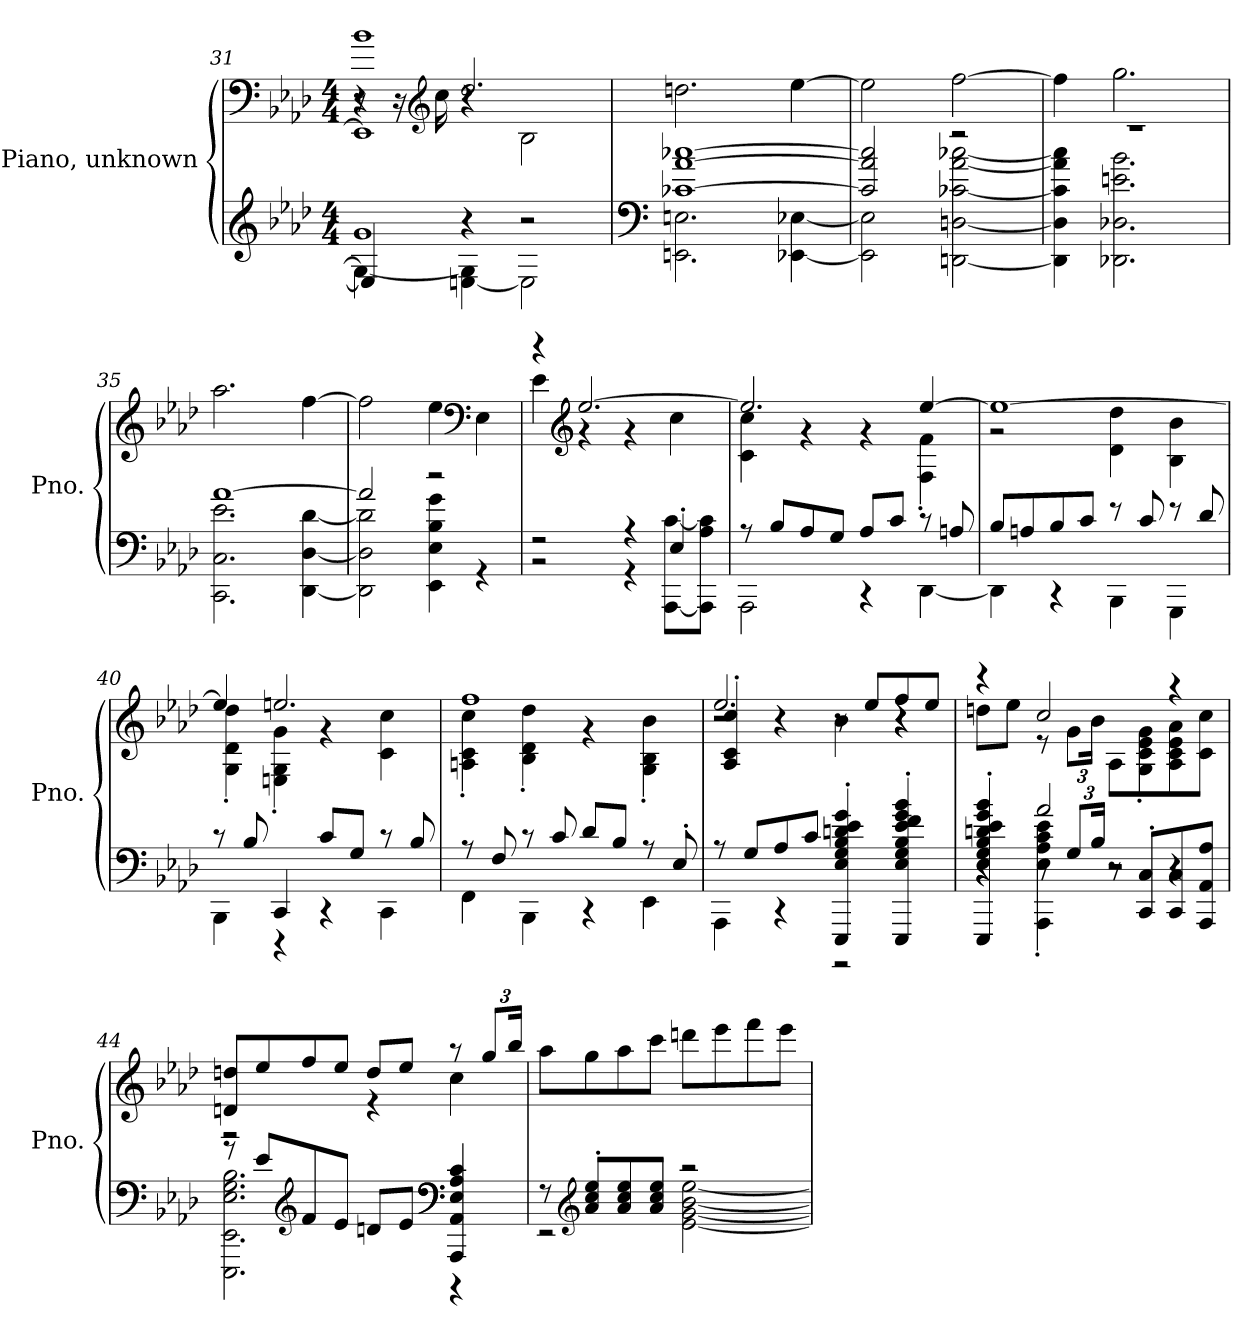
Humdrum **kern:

**kern	**kern
*part1	*part1
*staff2	*staff1
*I"Piano, unknown	*
*I'Pno.	*
*clefG2	*clefF4
*k[b-e-a-d-]	*k[b-e-a-d-]
*M4/4	*M4/4
=31	=31
*^	*^
*	*^	*	*^
*	*	*	*	*	*^
1g	4G\_	4E/]	4r	8r	1b-	1EE]
.	.	.	.	16r	.	.
*	*	*	*clefG2	*	*	*
.	.	.	.	16cc\	.	.
.	[4En\ 4G\]	4r	2.dd-/	4r	.	.
.	2E\]	2r	.	2B-\	.	.
*v	*v	*v	*	*	*	*
*	*v	*v	*v	*v
=32	=32
*clefF4	*
*^	*
[1c-X [1a- [1cc-X	2.EEn\ 2.En\	2.ddn\
.	[4EE-X\ [4E-X\	[4ee-\
=33	=33	=33
2c-/] 2a-/] 2cc-/]	2EE-\] 2E-\]	2ee-\]
2r	[2DDn\ [2Dn\ [2c-X\ [2a-\ [2cc-X\	[2ff\
!!LO:LB:g=z
=34	=34	=34
1r	4DD\] 4D\] 4c-\] 4a-\] 4cc-\]	4ff\]
.	2.DD-X\ 2.D-X\ 2.en\ 2.b-\	2.gg\
=35	=35	=35
[1a-	2.CC\ 2.C\ 2.e-\	2.aa-\
.	[4DD-\ [4D-\ [4d-\	[4ff\
=36	=36	=36
2a-/]	2DD-\] 2D-\] 2d-\]	2ff\]
2r	4EE-\ 4E-\ 4B-\ 4g\	4ee-\
*	*	*clefF4
.	4r	4E-\
=37	=37	=37
*	*	*^
2r	2r	4r	4e-\
*	*	*clefG2	*
.	.	[2.ee-/	4r
4r	4r	.	4r
4E-'/	[8AAA-\ [8c\L	.	4cc\
.	8AAA-\] 8A-\ 8c\]J	.	.
=38	=38	=38	=38
8r	2AAA-\	2.ee-/]	4c\ 4cc\
8B-/L	.	.	.
8A-/	.	.	4r
8G/J	.	.	.
8A-/L	4r	.	4r
8c/J	.	.	.
8r	[4DD-\	[4ee-/	4F\' 4f\'
8An/	.	.	.
!!LO:LB:g=z	!!
=39	=39	=39	=39
8B-/L	4DD-\]	1ee-_	2r
8An/	.	.	.
8B-/	4r	.	.
8c/J	.	.	.
8r	4BBB-\	.	4d-\ 4dd-\
8c/	.	.	.
8r	4GGG\	.	4B-\ 4b-\
8d-/	.	.	.
=40	=40	=40	=40
8r	4BBB-\	4ee-/]	4G\' 4d-\' 4dd-\'
8B-/	.	.	.
4CC/	4r	2.een/	4En\' 4G\' 4g\'
8c/L	4r	.	4r
8G/J	.	.	.
8r	4CC\	.	4c\ 4cc\
8B-/	.	.	.
=41	=41	=41	=41
8r	4FF\	1ff	4An\' 4c\' 4cc\'
8F/	.	.	.
8r	4BBB-\	.	4B-\' 4d-\' 4dd-\'
8c/	.	.	.
8d-/L	4r	.	4r
8B-/J	.	.	.
8r	4EE-\	.	4G\' 4B-\' 4b-\'
8E-'/	.	.	.
=42	=42	=42	=42
*	*	*	*^
8r	4AAA-\	2.ee-/	2r	4A-/' 4c/' 4cc/'
8G/L	.	.	.	.
8A-/	4r	.	.	4r
8c/J	.	.	.	.
4EEE-/' 4E-/' 4G/' 4B-/' 4dn/' 4e-/' 4g/'	2r	.	4b-\	8r
.	.	.	.	8ee-/L
4EEE-/' 4E-/' 4G/' 4B-/' 4e-/' 4f/' 4g/' 4b-/'	.	4r	4r	8ff/
.	.	.	.	8ee-/J
*	*	*	*v	*v
!!LO:LB:g=z
=43	=43	=43	=43
*	*^	*	*
4r	4r	4EEE-/' 4E-/' 4G/' 4B-/' 4dn/' 4e-/' 4g/' 4b-/'	4r	8ddn\L
.	.	.	.	8ee-\J
2a-/	4AAA-\' 4E-\' 4A-\' 4c\' 4e-\'	8r	2cc/	8r
*	*	*Xbrackettup	*	*Xbrackettup
.	.	12G/L	.	12g\L
.	.	24B-/Jk	.	24b-\Jk
.	2r	8r	.	8A-\L
.	.	8CC/' 8C/'L	.	8G\' 8c\' 8e-\' 8g\'
4r	.	8CC/ 8C/	4r	8A-\ 8c\ 8e-\ 8a-\
.	.	8AAA-/ 8AA-/ 8A-/J	.	8c\ 8cc\J
*	*v	*v	*	*
=44	=44	=44	=44
8r	2.EEE-\ 2.EE-\ 2.E-\ 2.G\ 2.B-\	8dn/ 8ddn/L	2r
8e-/L	.	8ee-/	.
*clefG2	*	*	*
8f/	.	8ff/	.
8e-/J	.	8ee-/J	.
8dn/L	.	8dd/L	4r
8e-/J	.	8ee-/J	.
*clefF4	*	*	*
4AAA-/ 4AA-/ 4E-/ 4A-/ 4c/	4r	8r	4cc\
.	.	12gg/L	.
.	.	24bb-/Jk	.
*	*	*v	*v
=45	=45	=45
8r	2r	8aa-\L
*clefG2	*	*
8a-/' 8cc/' 8ee-/'L	.	8gg\
8a-/ 8cc/ 8ee-/	.	8aa-\
8a-/ 8cc/ 8ee-/J	.	8ccc\J
2r	[2e-\ [2g\ [2b-\ [2ee-\	8dddn\L
.	.	8eee-\
.	.	8fff\
.	.	8eee-\J
*v	*v	*
=	=
*-	*-
